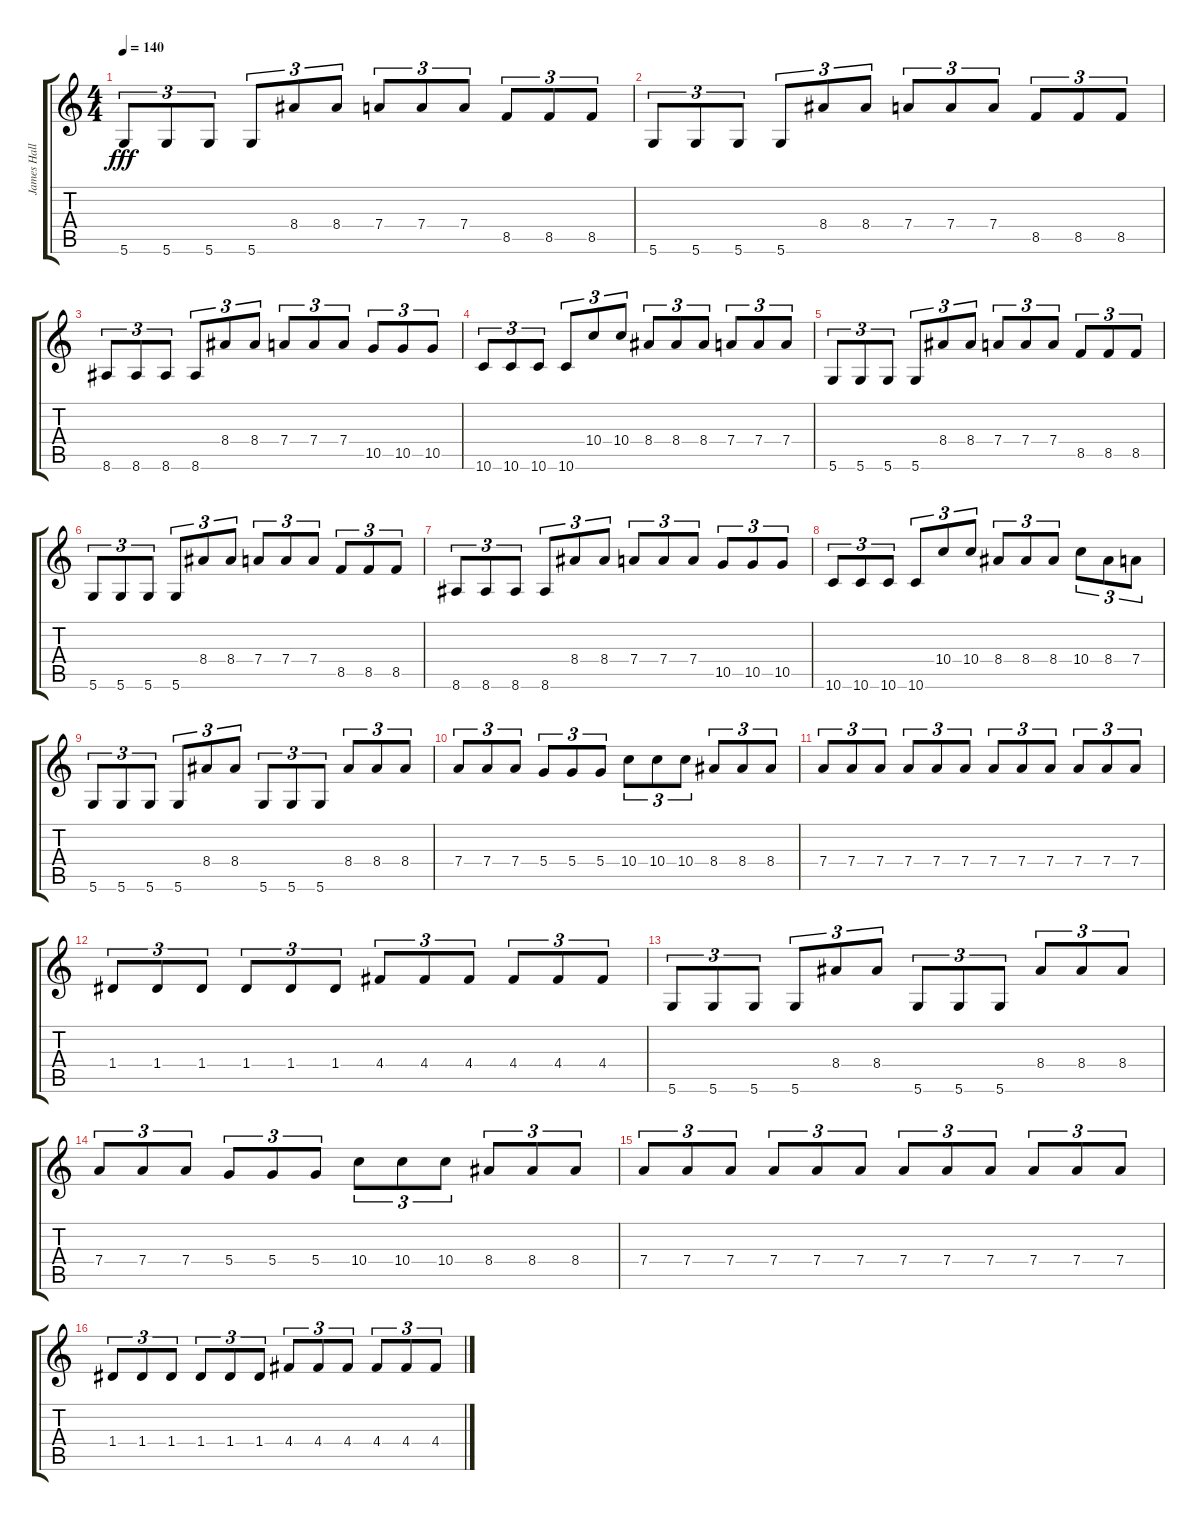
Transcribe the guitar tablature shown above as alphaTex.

\track ("James Hallett" "James Hall") {instrument overdrivenguitar}
\staff {score tabs}
\tuning (E4 B3 G3 D3 A2 D2) {hide}
\ts (4 4)
\tempo 140
\clef g2
\ks c
5.6.8{tu (3 2) dy fff} 5.6.8{tu (3 2)} 5.6.8{tu (3 2)} 5.6.8{tu (3 2)} 8.4.8{tu (3 2)} 8.4.8{tu (3 2)} 7.4.8{tu (3 2)} 7.4.8{tu (3 2)} 7.4.8{tu (3 2)} 8.5.8{tu (3 2)} 8.5.8{tu (3 2)} 8.5.8{tu (3 2)} |
5.6.8{tu (3 2)} 5.6.8{tu (3 2)} 5.6.8{tu (3 2)} 5.6.8{tu (3 2)} 8.4.8{tu (3 2)} 8.4.8{tu (3 2)} 7.4.8{tu (3 2)} 7.4.8{tu (3 2)} 7.4.8{tu (3 2)} 8.5.8{tu (3 2)} 8.5.8{tu (3 2)} 8.5.8{tu (3 2)} |
8.6.8{tu (3 2)} 8.6.8{tu (3 2)} 8.6.8{tu (3 2)} 8.6.8{tu (3 2)} 8.4.8{tu (3 2)} 8.4.8{tu (3 2)} 7.4.8{tu (3 2)} 7.4.8{tu (3 2)} 7.4.8{tu (3 2)} 10.5.8{tu (3 2)} 10.5.8{tu (3 2)} 10.5.8{tu (3 2)} |
10.6.8{tu (3 2)} 10.6.8{tu (3 2)} 10.6.8{tu (3 2)} 10.6.8{tu (3 2)} 10.4.8{tu (3 2)} 10.4.8{tu (3 2)} 8.4.8{tu (3 2)} 8.4.8{tu (3 2)} 8.4.8{tu (3 2)} 7.4.8{tu (3 2)} 7.4.8{tu (3 2)} 7.4.8{tu (3 2)} |
5.6.8{tu (3 2)} 5.6.8{tu (3 2)} 5.6.8{tu (3 2)} 5.6.8{tu (3 2)} 8.4.8{tu (3 2)} 8.4.8{tu (3 2)} 7.4.8{tu (3 2)} 7.4.8{tu (3 2)} 7.4.8{tu (3 2)} 8.5.8{tu (3 2)} 8.5.8{tu (3 2)} 8.5.8{tu (3 2)} |
5.6.8{tu (3 2)} 5.6.8{tu (3 2)} 5.6.8{tu (3 2)} 5.6.8{tu (3 2)} 8.4.8{tu (3 2)} 8.4.8{tu (3 2)} 7.4.8{tu (3 2)} 7.4.8{tu (3 2)} 7.4.8{tu (3 2)} 8.5.8{tu (3 2)} 8.5.8{tu (3 2)} 8.5.8{tu (3 2)} |
8.6.8{tu (3 2)} 8.6.8{tu (3 2)} 8.6.8{tu (3 2)} 8.6.8{tu (3 2)} 8.4.8{tu (3 2)} 8.4.8{tu (3 2)} 7.4.8{tu (3 2)} 7.4.8{tu (3 2)} 7.4.8{tu (3 2)} 10.5.8{tu (3 2)} 10.5.8{tu (3 2)} 10.5.8{tu (3 2)} |
10.6.8{tu (3 2)} 10.6.8{tu (3 2)} 10.6.8{tu (3 2)} 10.6.8{tu (3 2)} 10.4.8{tu (3 2)} 10.4.8{tu (3 2)} 8.4.8{tu (3 2)} 8.4.8{tu (3 2)} 8.4.8{tu (3 2)} 10.4.8{tu (3 2)} 8.4.8{tu (3 2)} 7.4.8{tu (3 2)} |
5.6.8{tu (3 2)} 5.6.8{tu (3 2)} 5.6.8{tu (3 2)} 5.6.8{tu (3 2)} 8.4.8{tu (3 2)} 8.4.8{tu (3 2)} 5.6.8{tu (3 2)} 5.6.8{tu (3 2)} 5.6.8{tu (3 2)} 8.4.8{tu (3 2)} 8.4.8{tu (3 2)} 8.4.8{tu (3 2)} |
7.4.8{tu (3 2)} 7.4.8{tu (3 2)} 7.4.8{tu (3 2)} 5.4.8{tu (3 2)} 5.4.8{tu (3 2)} 5.4.8{tu (3 2)} 10.4.8{tu (3 2)} 10.4.8{tu (3 2)} 10.4.8{tu (3 2)} 8.4.8{tu (3 2)} 8.4.8{tu (3 2)} 8.4.8{tu (3 2)} |
7.4.8{tu (3 2)} 7.4.8{tu (3 2)} 7.4.8{tu (3 2)} 7.4.8{tu (3 2)} 7.4.8{tu (3 2)} 7.4.8{tu (3 2)} 7.4.8{tu (3 2)} 7.4.8{tu (3 2)} 7.4.8{tu (3 2)} 7.4.8{tu (3 2)} 7.4.8{tu (3 2)} 7.4.8{tu (3 2)} |
1.4.8{tu (3 2)} 1.4.8{tu (3 2)} 1.4.8{tu (3 2)} 1.4.8{tu (3 2)} 1.4.8{tu (3 2)} 1.4.8{tu (3 2)} 4.4.8{tu (3 2)} 4.4.8{tu (3 2)} 4.4.8{tu (3 2)} 4.4.8{tu (3 2)} 4.4.8{tu (3 2)} 4.4.8{tu (3 2)} |
5.6.8{tu (3 2)} 5.6.8{tu (3 2)} 5.6.8{tu (3 2)} 5.6.8{tu (3 2)} 8.4.8{tu (3 2)} 8.4.8{tu (3 2)} 5.6.8{tu (3 2)} 5.6.8{tu (3 2)} 5.6.8{tu (3 2)} 8.4.8{tu (3 2)} 8.4.8{tu (3 2)} 8.4.8{tu (3 2)} |
7.4.8{tu (3 2)} 7.4.8{tu (3 2)} 7.4.8{tu (3 2)} 5.4.8{tu (3 2)} 5.4.8{tu (3 2)} 5.4.8{tu (3 2)} 10.4.8{tu (3 2)} 10.4.8{tu (3 2)} 10.4.8{tu (3 2)} 8.4.8{tu (3 2)} 8.4.8{tu (3 2)} 8.4.8{tu (3 2)} |
7.4.8{tu (3 2)} 7.4.8{tu (3 2)} 7.4.8{tu (3 2)} 7.4.8{tu (3 2)} 7.4.8{tu (3 2)} 7.4.8{tu (3 2)} 7.4.8{tu (3 2)} 7.4.8{tu (3 2)} 7.4.8{tu (3 2)} 7.4.8{tu (3 2)} 7.4.8{tu (3 2)} 7.4.8{tu (3 2)} |
1.4.8{tu (3 2)} 1.4.8{tu (3 2)} 1.4.8{tu (3 2)} 1.4.8{tu (3 2)} 1.4.8{tu (3 2)} 1.4.8{tu (3 2)} 4.4.8{tu (3 2)} 4.4.8{tu (3 2)} 4.4.8{tu (3 2)} 4.4.8{tu (3 2)} 4.4.8{tu (3 2)} 4.4.8{tu (3 2)}
